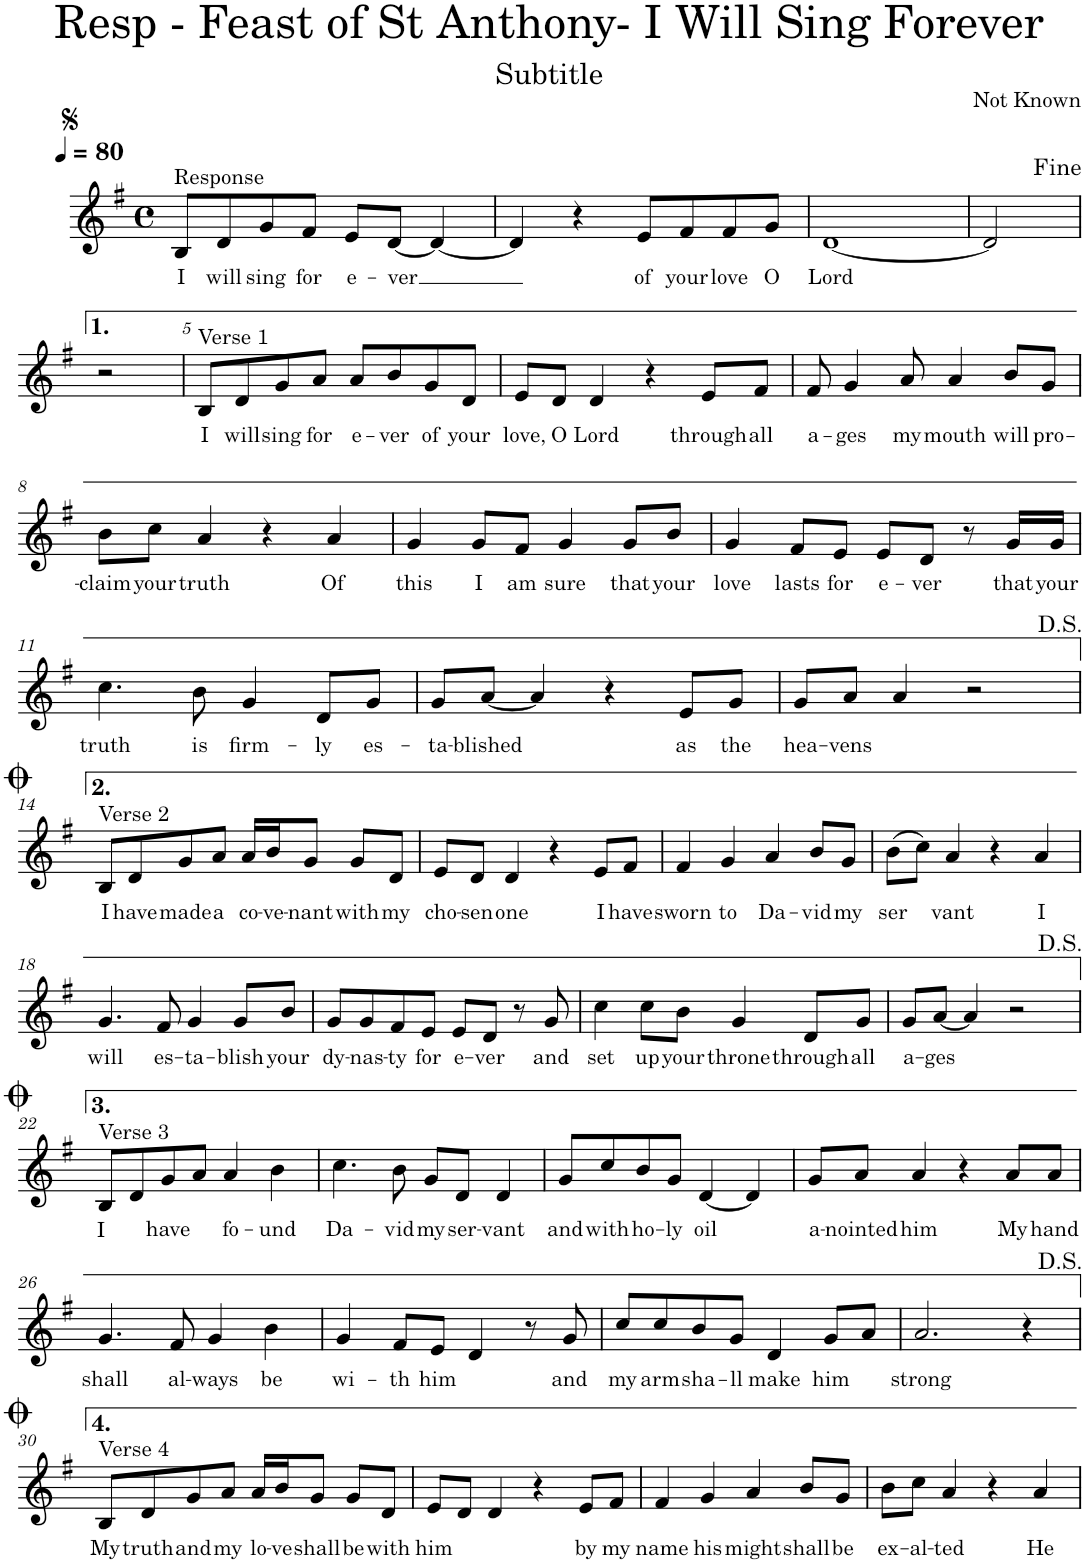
**kern	**text
*part1	*part1
*staff1	*staff1
*I"Soprano	*
*I'S.	*
*clefG2	*
*k[f#]	*
*M4/4	*
*met(c)	*
*MM80	*
=1	=1
!LO:TX:a:t=Response	!
!	!LO:LY:b
8B/L	I
!	!LO:LY:b
8d/	will
!	!LO:LY:b
8g/	sing
!	!LO:LY:b
8f#/J	for
!	!LO:LY:b
8e/L	e-
!	!LO:LY:b
[8d/J	-ver
4d/_	.
=2	=2
4d/]	.
4r	.
!	!LO:LY:b
8e/L	of
!	!LO:LY:b
8f#/	your
!	!LO:LY:b
8f#/	love
!	!LO:LY:b
8g/J	O
=3	=3
!	!LO:LY:b
[1d	Lord
=4	=4
2d/]	.
!!LO:LB:g=z
=4X1	=4X1
2r	.
=5	=5
!LO:TX:a:t=Verse 1	!
!	!LO:LY:b
8B/L	I
!	!LO:LY:b
8d/	will
!	!LO:LY:b
8g/	sing
!	!LO:LY:b
8a/J	for
!	!LO:LY:b
8a/L	e-
!	!LO:LY:b
8b/	-ver
!	!LO:LY:b
8g/	of
!	!LO:LY:b
8d/J	your
=6	=6
!	!LO:LY:b
8e/L	love,
!	!LO:LY:b
8d/J	O
!	!LO:LY:b
4d/	Lord
4r	.
!	!LO:LY:b
8e/L	through
!	!LO:LY:b
8f#/J	all
=7	=7
!	!LO:LY:b
8f#/	a-
!	!LO:LY:b
4g/	-ges
!	!LO:LY:b
8a/	my
!	!LO:LY:b
4a/	mouth
!	!LO:LY:b
8b/L	will
!	!LO:LY:b
8g/J	pro-
!!LO:LB:g=z
=8	=8
!	!LO:LY:b
8b\L	-claim
!	!LO:LY:b
8cc\J	your
!	!LO:LY:b
4a/	truth
4r	.
!	!LO:LY:b
4a/	Of
=9	=9
!	!LO:LY:b
4g/	this
!	!LO:LY:b
8g/L	I
!	!LO:LY:b
8f#/J	am
!	!LO:LY:b
4g/	sure
!	!LO:LY:b
8g/L	that
!	!LO:LY:b
8b/J	your
=10	=10
!	!LO:LY:b
4g/	love
!	!LO:LY:b
8f#/L	lasts
!	!LO:LY:b
8e/J	for
!	!LO:LY:b
8e/L	e-
!	!LO:LY:b
8d/J	-ver
8r	.
!	!LO:LY:b
16g/LL	that
!	!LO:LY:b
16g/JJ	your
!!LO:LB:g=z
=11	=11
!	!LO:LY:b
4.cc\	truth
!	!LO:LY:b
8b\	is
!	!LO:LY:b
4g/	firm-
!	!LO:LY:b
8d/L	-ly
!	!LO:LY:b
8g/J	es-
=12	=12
!	!LO:LY:b
8g/L	-ta-
!	!LO:LY:b
[8a/J	-blished
4a/]	.
4r	.
!	!LO:LY:b
8e/L	as
!	!LO:LY:b
8g/J	the
=13	=13
!	!LO:LY:b
8g/L	hea-
!	!LO:LY:b
8a/J	vens
4a/	.
2r	.
!!LO:LB:g=z
=14	=14
!LO:TX:a:t=Verse 2	!
!	!LO:LY:b
8B/L	I
!	!LO:LY:b
8d/	have
!	!LO:LY:b
8g/	made
!	!LO:LY:b
8a/J	a
!	!LO:LY:b
16a/LL	co-
!	!LO:LY:b
16b/J	-ve-
!	!LO:LY:b
8g/J	-nant
!	!LO:LY:b
8g/L	with
!	!LO:LY:b
8d/J	my
=15	=15
!	!LO:LY:b
8e/L	cho-
!	!LO:LY:b
8d/J	-sen
!	!LO:LY:b
4d/	one
4r	.
!	!LO:LY:b
8e/L	I
!	!LO:LY:b
8f#/J	have
=16	=16
!	!LO:LY:b
4f#/	sworn
!	!LO:LY:b
4g/	to
!	!LO:LY:b
4a/	Da-
!	!LO:LY:b
8b/L	-vid
!	!LO:LY:b
8g/J	my
=17	=17
!	!LO:LY:b
(8b\L	ser
8cc\J)	.
!	!LO:LY:b
4a/	vant
4r	.
!	!LO:LY:b
4a/	I
!!LO:LB:g=z
=18	=18
!	!LO:LY:b
4.g/	will
!	!LO:LY:b
8f#/	es-
!	!LO:LY:b
4g/	-ta-
!	!LO:LY:b
8g/L	-blish
!	!LO:LY:b
8b/J	your
=19	=19
!	!LO:LY:b
8g/L	dy-
!	!LO:LY:b
8g/	-nas-
!	!LO:LY:b
8f#/	-ty
!	!LO:LY:b
8e/J	for
!	!LO:LY:b
8e/L	e-
!	!LO:LY:b
8d/J	-ver
8r	.
!	!LO:LY:b
8g/	and
=20	=20
!	!LO:LY:b
4cc\	set
!	!LO:LY:b
8cc\L	up
!	!LO:LY:b
8b\J	your
!	!LO:LY:b
4g/	throne
!	!LO:LY:b
8d/L	through
!	!LO:LY:b
8g/J	all
=21	=21
!	!LO:LY:b
8g/L	a-
!	!LO:LY:b
[8a/J	-ges
4a/]	.
2r	.
!!LO:LB:g=z
=22	=22
!LO:TX:a:t=Verse 3	!
!	!LO:LY:b
8B/L	I
8d/	.
!	!LO:LY:b
8g/	have
8a/J	.
!	!LO:LY:b
4a/	fo-
!	!LO:LY:b
4b\	-und
=23	=23
!	!LO:LY:b
4.cc\	Da-
!	!LO:LY:b
8b\	-vid
!	!LO:LY:b
8g/L	my
!	!LO:LY:b
8d/J	ser-
!	!LO:LY:b
4d/	-vant
=24	=24
!	!LO:LY:b
8g/L	and
!	!LO:LY:b
8cc/	with
!	!LO:LY:b
8b/	ho-
!	!LO:LY:b
8g/J	-ly
!	!LO:LY:b
[4d/	oil
4d/]	.
=25	=25
!	!LO:LY:b
8g/L	a-
!	!LO:LY:b
8a/J	-nointed
!	!LO:LY:b
4a/	him
4r	.
!	!LO:LY:b
8a/L	My
!	!LO:LY:b
8a/J	hand
!!LO:LB:g=z
=26	=26
!	!LO:LY:b
4.g/	shall
!	!LO:LY:b
8f#/	al-
!	!LO:LY:b
4g/	-ways
!	!LO:LY:b
4b\	be
=27	=27
!	!LO:LY:b
4g/	wi-
!	!LO:LY:b
8f#/L	-th
!	!LO:LY:b
8e/J	him
4d/	.
8r	.
!	!LO:LY:b
8g/	and
=28	=28
!	!LO:LY:b
8cc/L	my
!	!LO:LY:b
8cc/	arm
!	!LO:LY:b
8b/	sha-
!	!LO:LY:b
8g/J	-ll
!	!LO:LY:b
4d/	make
!	!LO:LY:b
8g/L	him
8a/J	.
=29	=29
!	!LO:LY:b
2.a/	strong
4r	.
!!LO:LB:g=z
=30	=30
!LO:TX:a:t=Verse 4	!
!	!LO:LY:b
8B/L	My
!	!LO:LY:b
8d/	truth
!	!LO:LY:b
8g/	and
!	!LO:LY:b
8a/J	my
!	!LO:LY:b
16a/LL	lo-
!	!LO:LY:b
16b/J	-ve
!	!LO:LY:b
8g/J	shall
!	!LO:LY:b
8g/L	be
!	!LO:LY:b
8d/J	with
=31	=31
!	!LO:LY:b
8e/L	him
8d/J	.
4d/	.
4r	.
!	!LO:LY:b
8e/L	by
!	!LO:LY:b
8f#/J	my
=32	=32
!	!LO:LY:b
4f#/	name
!	!LO:LY:b
4g/	his
!	!LO:LY:b
4a/	might
!	!LO:LY:b
8b/L	shall
!	!LO:LY:b
8g/J	be
=33	=33
!	!LO:LY:b
8b\L	ex-
!	!LO:LY:b
8cc\J	-al-
!	!LO:LY:b
4a/	-ted
4r	.
!	!LO:LY:b
4a/	He
=	=
*-	*-
